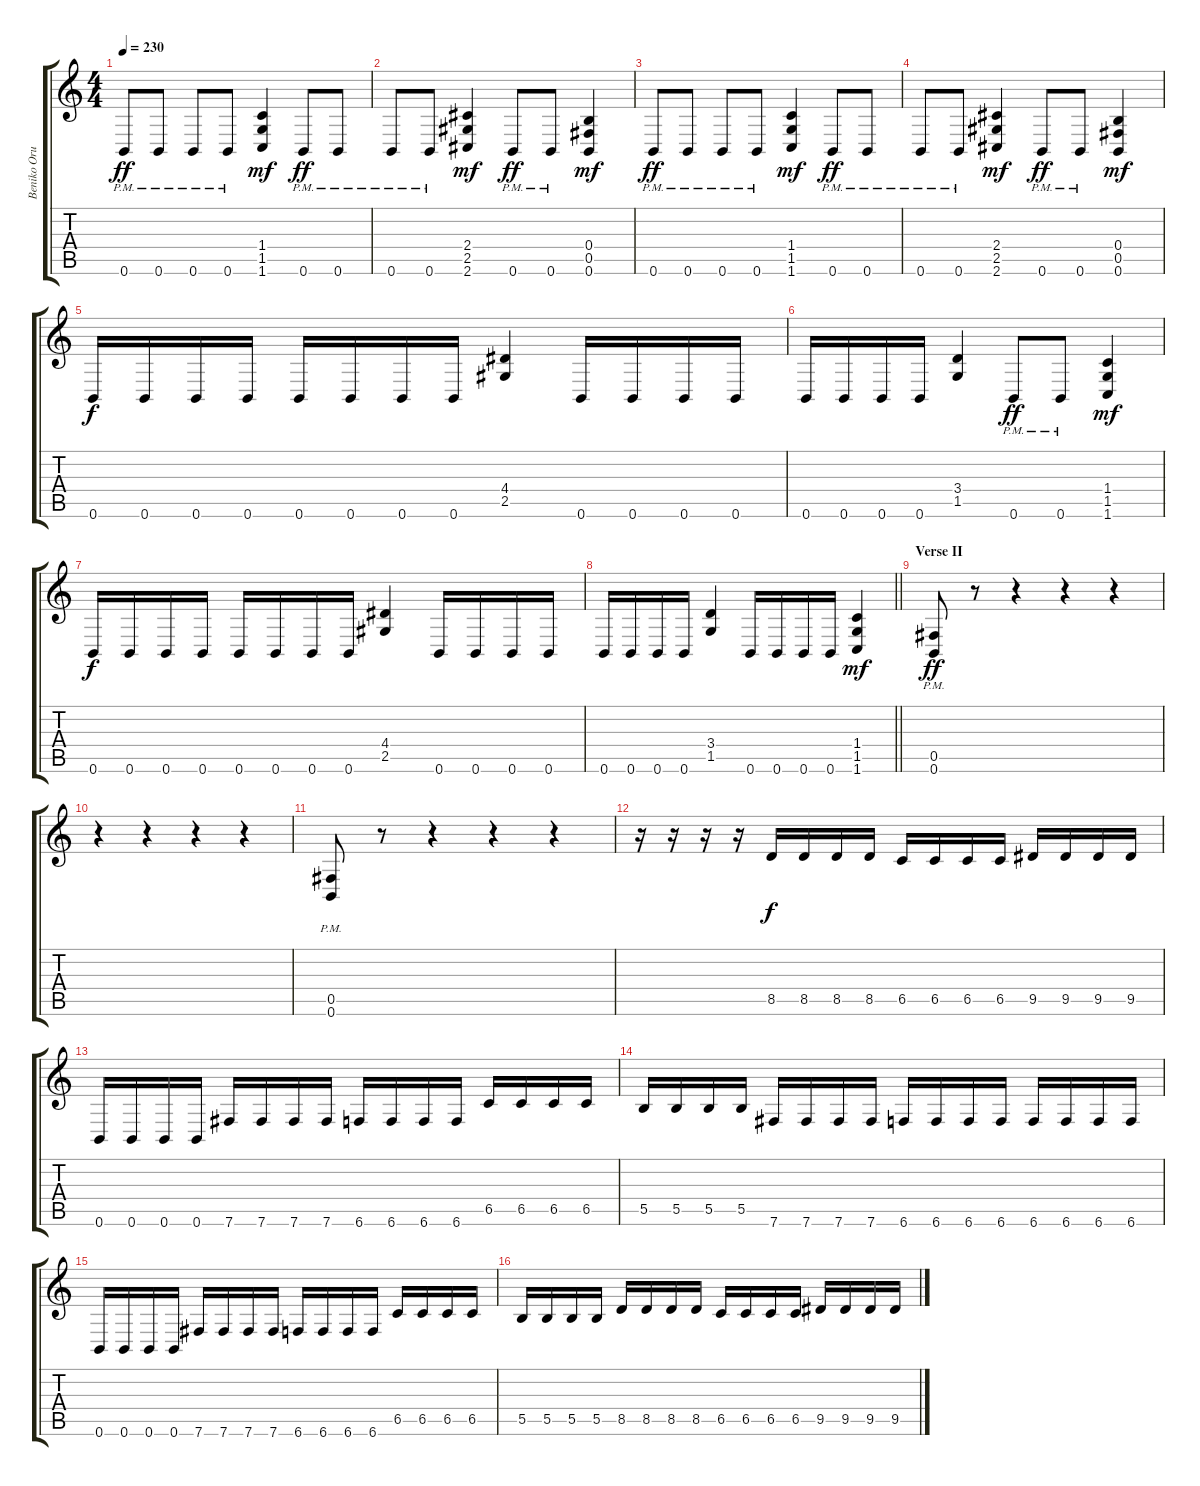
\track ("Beniko Orum " "Beniko Oru") {instrument distortionguitar}
\staff {score tabs}
\tuning (Db4 Ab3 E3 B2 Gb2 B1) {hide}
\ts (4 4)
\tempo 230
\clef g2
\ks c
0.6{pm}.8{dy ff} 0.6{pm}.8 0.6{pm}.8 0.6{pm}.8 (1.4 1.5 1.6).4{dy mf} 0.6{pm}.8{dy ff} 0.6{pm}.8 |
0.6{pm}.8 0.6{pm}.8 (2.4 2.5 2.6).4{dy mf} 0.6{pm}.8{dy ff} 0.6{pm}.8 (0.4 0.5 0.6).4{dy mf} |
0.6{pm}.8{dy ff} 0.6{pm}.8 0.6{pm}.8 0.6{pm}.8 (1.4 1.5 1.6).4{dy mf} 0.6{pm}.8{dy ff} 0.6{pm}.8 |
0.6{pm}.8 0.6{pm}.8 (2.4 2.5 2.6).4{dy mf} 0.6{pm}.8{dy ff} 0.6{pm}.8 (0.4 0.5 0.6).4{dy mf} |
0.6.16{dy f} 0.6.16 0.6.16 0.6.16 0.6.16 0.6.16 0.6.16 0.6.16 (4.4 2.5).4 0.6.16 0.6.16 0.6.16 0.6.16 |
0.6.16 0.6.16 0.6.16 0.6.16 (3.4 1.5).4 0.6{pm}.8{dy ff} 0.6{pm}.8 (1.4 1.5 1.6).4{dy mf} |
0.6.16{dy f} 0.6.16 0.6.16 0.6.16 0.6.16 0.6.16 0.6.16 0.6.16 (4.4 2.5).4 0.6.16 0.6.16 0.6.16 0.6.16 |
\barLineRight lightlight
0.6.16 0.6.16 0.6.16 0.6.16 (3.4 1.5).4 0.6.16 0.6.16 0.6.16 0.6.16 (1.4 1.5 1.6).4{dy mf} |
\section ("" "Verse II")
(0.5{pm} 0.6{pm}).8{dy ff} r.8 r.4 r.4 r.4 |
r.4 r.4 r.4 r.4 |
(0.5{pm} 0.6{pm}).8 r.8 r.4 r.4 r.4 |
r.16 r.16 r.16 r.16 8.5.16{dy f} 8.5.16 8.5.16 8.5.16 6.5.16 6.5.16 6.5.16 6.5.16 9.5.16 9.5.16 9.5.16 9.5.16 |
0.6.16 0.6.16 0.6.16 0.6.16 7.6.16 7.6.16 7.6.16 7.6.16 6.6.16 6.6.16 6.6.16 6.6.16 6.5.16 6.5.16 6.5.16 6.5.16 |
5.5.16 5.5.16 5.5.16 5.5.16 7.6.16 7.6.16 7.6.16 7.6.16 6.6.16 6.6.16 6.6.16 6.6.16 6.6.16 6.6.16 6.6.16 6.6.16 |
0.6.16 0.6.16 0.6.16 0.6.16 7.6.16 7.6.16 7.6.16 7.6.16 6.6.16 6.6.16 6.6.16 6.6.16 6.5.16 6.5.16 6.5.16 6.5.16 |
5.5.16 5.5.16 5.5.16 5.5.16 8.5.16 8.5.16 8.5.16 8.5.16 6.5.16 6.5.16 6.5.16 6.5.16 9.5.16 9.5.16 9.5.16 9.5.16
